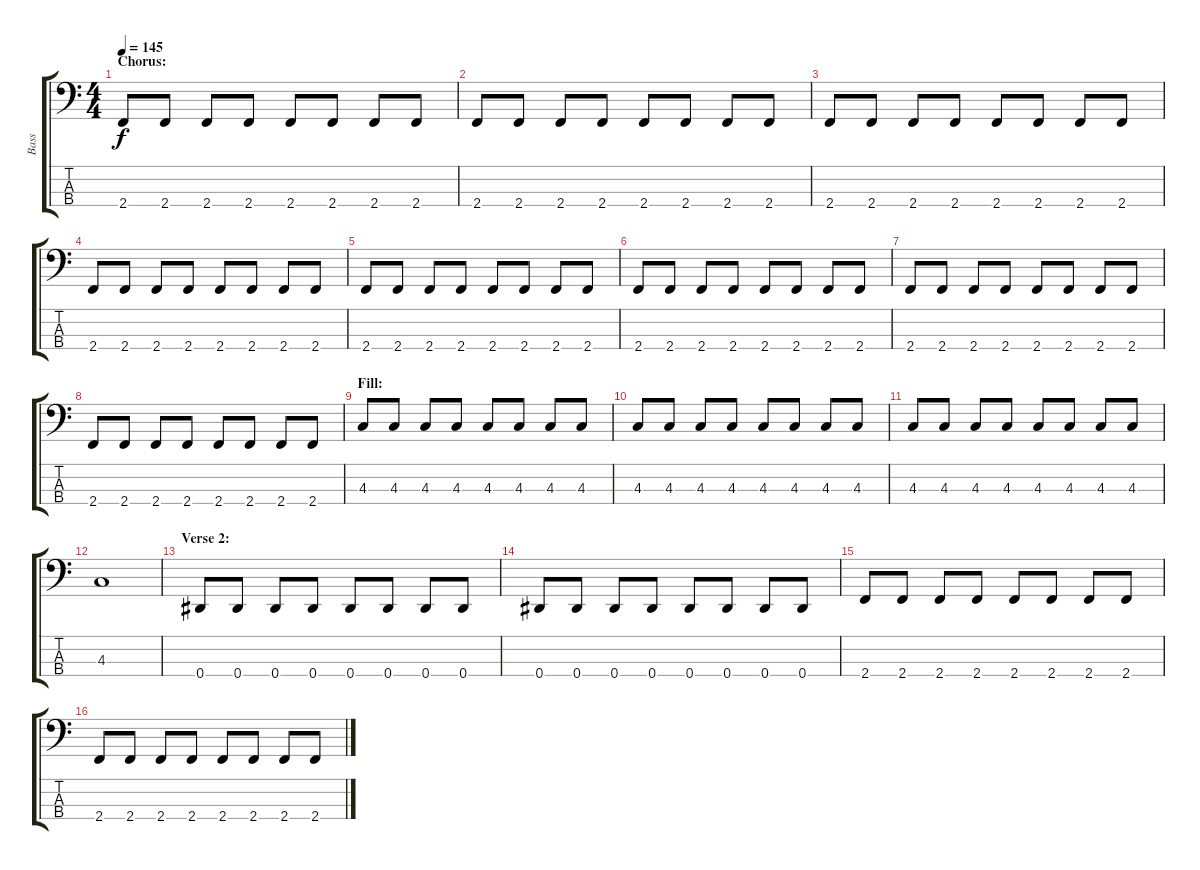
\track ("Bass" "Bass") {instrument electricbassfinger}
\staff {score tabs}
\tuning (Gb2 Db2 Ab1 Eb1) {hide}
\ts (4 4)
\section ("" "Chorus:")
\tempo 145
\clef f4
\ks c
2.4.8{dy f} 2.4.8 2.4.8 2.4.8 2.4.8 2.4.8 2.4.8 2.4.8 |
2.4.8 2.4.8 2.4.8 2.4.8 2.4.8 2.4.8 2.4.8 2.4.8 |
2.4.8 2.4.8 2.4.8 2.4.8 2.4.8 2.4.8 2.4.8 2.4.8 |
2.4.8 2.4.8 2.4.8 2.4.8 2.4.8 2.4.8 2.4.8 2.4.8 |
2.4.8 2.4.8 2.4.8 2.4.8 2.4.8 2.4.8 2.4.8 2.4.8 |
2.4.8 2.4.8 2.4.8 2.4.8 2.4.8 2.4.8 2.4.8 2.4.8 |
2.4.8 2.4.8 2.4.8 2.4.8 2.4.8 2.4.8 2.4.8 2.4.8 |
2.4.8 2.4.8 2.4.8 2.4.8 2.4.8 2.4.8 2.4.8 2.4.8 |
\section ("" "Fill:")
4.3.8 4.3.8 4.3.8 4.3.8 4.3.8 4.3.8 4.3.8 4.3.8 |
4.3.8 4.3.8 4.3.8 4.3.8 4.3.8 4.3.8 4.3.8 4.3.8 |
4.3.8 4.3.8 4.3.8 4.3.8 4.3.8 4.3.8 4.3.8 4.3.8 |
4.3.1 |
\section ("" "Verse 2:")
0.4.8 0.4.8 0.4.8 0.4.8 0.4.8 0.4.8 0.4.8 0.4.8 |
0.4.8 0.4.8 0.4.8 0.4.8 0.4.8 0.4.8 0.4.8 0.4.8 |
2.4.8 2.4.8 2.4.8 2.4.8 2.4.8 2.4.8 2.4.8 2.4.8 |
2.4.8 2.4.8 2.4.8 2.4.8 2.4.8 2.4.8 2.4.8 2.4.8
